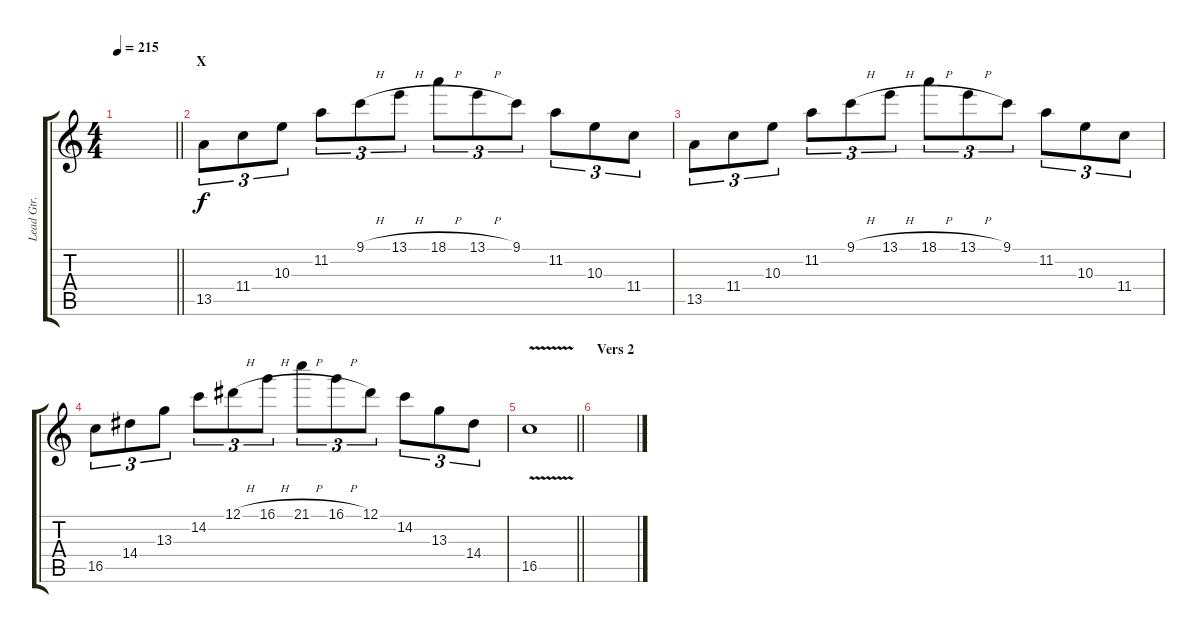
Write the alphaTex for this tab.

\track ("Lead Gtr." "Lead Gtr.") {instrument distortionguitar}
\staff {score tabs}
\tuning (Eb4 Bb3 Gb3 Db3 Ab2 Eb2) {hide}
\ts (4 4)
\tempo 215
\clef g2
\barLineRight lightlight
\ks c
|
\section ("" "X")
13.5.8{tu (3 2)} 11.4.8{tu (3 2)} 10.3.8{tu (3 2)} 11.2.8{tu (3 2)} 9.1{h}.8{tu (3 2)} 13.1{h}.8{tu (3 2)} 18.1{h}.8{tu (3 2)} 13.1{h}.8{tu (3 2)} 9.1.8{tu (3 2)} 11.2.8{tu (3 2)} 10.3.8{tu (3 2)} 11.4.8{tu (3 2)} |
13.5.8{tu (3 2)} 11.4.8{tu (3 2)} 10.3.8{tu (3 2)} 11.2.8{tu (3 2)} 9.1{h}.8{tu (3 2)} 13.1{h}.8{tu (3 2)} 18.1{h}.8{tu (3 2)} 13.1{h}.8{tu (3 2)} 9.1.8{tu (3 2)} 11.2.8{tu (3 2)} 10.3.8{tu (3 2)} 11.4.8{tu (3 2)} |
16.5.8{tu (3 2)} 14.4.8{tu (3 2)} 13.3.8{tu (3 2)} 14.2.8{tu (3 2)} 12.1{h}.8{tu (3 2)} 16.1{h}.8{tu (3 2)} 21.1{h}.8{tu (3 2)} 16.1{h}.8{tu (3 2)} 12.1.8{tu (3 2)} 14.2.8{tu (3 2)} 13.3.8{tu (3 2)} 14.4.8{tu (3 2)} |
\barLineRight lightlight
16.5{v}.1 |
\section ("" "Vers 2")
